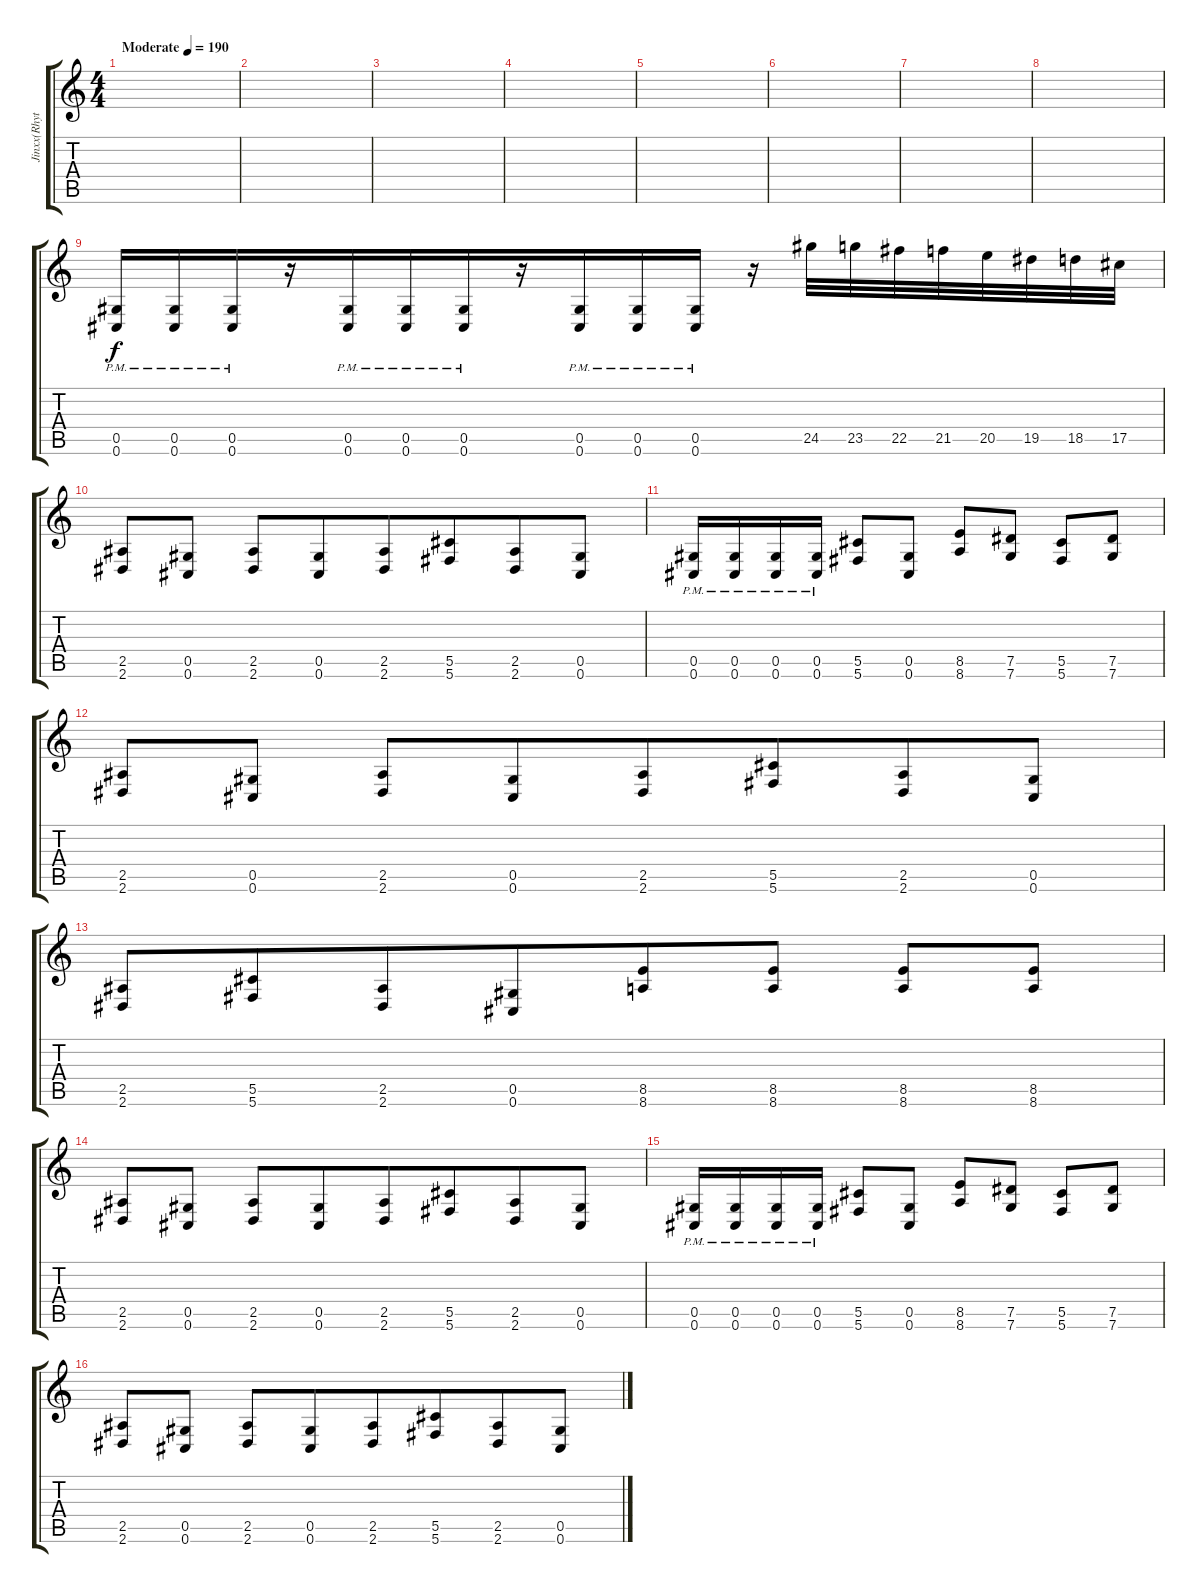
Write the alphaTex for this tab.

\track ("Jinxx(Rhythm)" "Jinxx(Rhyt") {instrument distortionguitar}
\staff {score tabs}
\tuning (Eb4 Bb3 Gb3 Db3 Ab2 Db2) {hide}
\ts (4 4)
\tempo (190 "Moderate")
\clef g2
\ks c
|
|
|
|
|
|
|
|
(0.5{pm} 0.6{pm}).16 (0.5{pm} 0.6{pm}).16 (0.5{pm} 0.6{pm}).16{beam merge} r.16 (0.5{pm} 0.6{pm}).16{beam merge} (0.5{pm} 0.6{pm}).16 (0.5{pm} 0.6{pm}).16{beam merge} r.16 (0.5{pm} 0.6{pm}).16{beam merge} (0.5{pm} 0.6{pm}).16{beam merge} (0.5{pm} 0.6{pm}).16 r.16 24.5.32 23.5.32 22.5.32{beam merge} 21.5.32 20.5.32 19.5.32 18.5.32{beam merge} 17.5.32 |
(2.5 2.6).8 (0.5 0.6).8 (2.5 2.6).8 (0.5 0.6).8{beam merge} (2.5 2.6).8{beam merge} (5.5 5.6).8{beam merge} (2.5 2.6).8 (0.5 0.6).8 |
(0.5{pm} 0.6{pm}).16{beam merge} (0.5{pm} 0.6{pm}).16{beam merge} (0.5{pm} 0.6{pm}).16{beam merge} (0.5{pm} 0.6{pm}).16 (5.5 5.6).8 (0.5 0.6).8 (8.5 8.6).8 (7.5 7.6).8 (5.5 5.6).8 (7.5 7.6).8 |
(2.5 2.6).8 (0.5 0.6).8 (2.5 2.6).8 (0.5 0.6).8{beam merge} (2.5 2.6).8{beam merge} (5.5 5.6).8{beam merge} (2.5 2.6).8 (0.5 0.6).8 |
(2.5 2.6).8{beam merge} (5.5 5.6).8{beam merge} (2.5 2.6).8 (0.5 0.6).8{beam merge} (8.5 8.6).8 (8.5 8.6).8 (8.5 8.6).8 (8.5 8.6).8 |
(2.5 2.6).8 (0.5 0.6).8 (2.5 2.6).8 (0.5 0.6).8{beam merge} (2.5 2.6).8{beam merge} (5.5 5.6).8{beam merge} (2.5 2.6).8 (0.5 0.6).8 |
(0.5{pm} 0.6{pm}).16{beam merge} (0.5{pm} 0.6{pm}).16{beam merge} (0.5{pm} 0.6{pm}).16{beam merge} (0.5{pm} 0.6{pm}).16 (5.5 5.6).8 (0.5 0.6).8 (8.5 8.6).8 (7.5 7.6).8 (5.5 5.6).8 (7.5 7.6).8 |
(2.5 2.6).8 (0.5 0.6).8 (2.5 2.6).8 (0.5 0.6).8{beam merge} (2.5 2.6).8{beam merge} (5.5 5.6).8{beam merge} (2.5 2.6).8 (0.5 0.6).8
